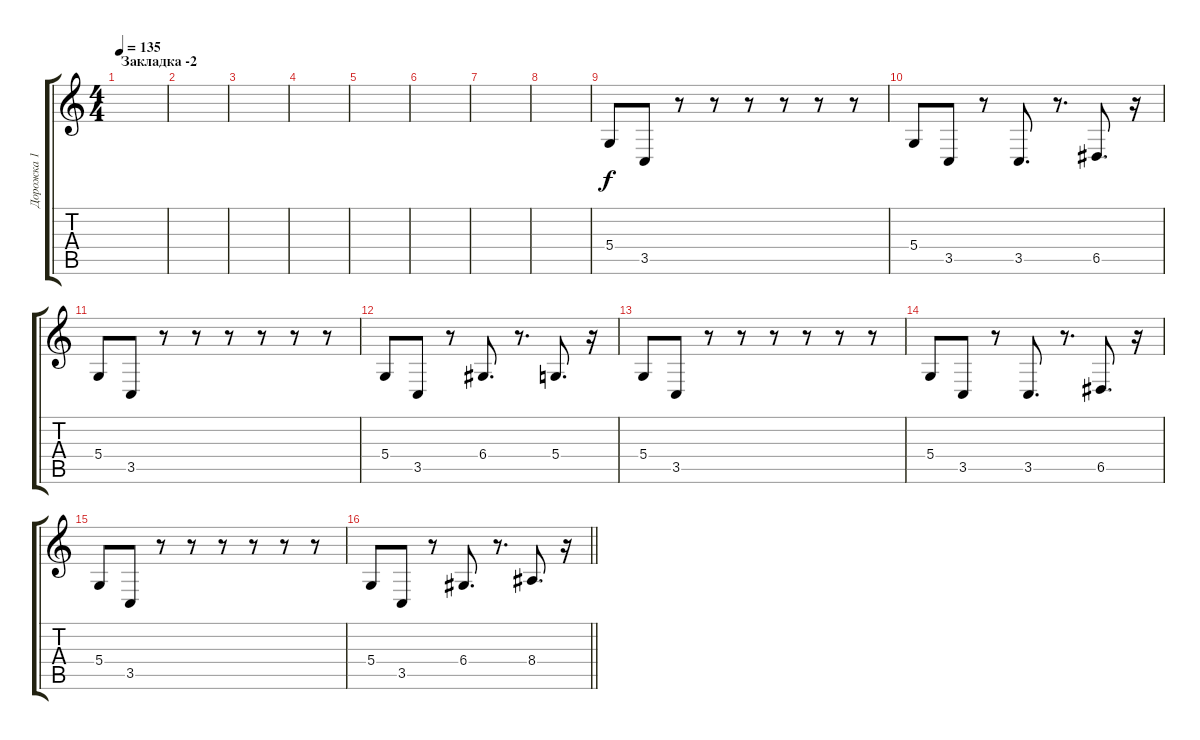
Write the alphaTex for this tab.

\track ("Дорожка 1" "Дорожка 1") {instrument stringensemble1}
\staff {score tabs}
\tuning (E4 B3 G3 D3 A2 E2) {hide}
\ts (4 4)
\section ("" "Закладка -2")
\tempo 135
\clef g2
\ks c
|
|
|
|
|
|
|
|
5.4.8 3.5.8 r.8 r.8 r.8 r.8 r.8 r.8 |
5.4.8 3.5.8 r.8 3.5.8{d} r.8{d} 6.5.8{d} r.16 |
5.4.8 3.5.8 r.8 r.8 r.8 r.8 r.8 r.8 |
5.4.8 3.5.8 r.8 6.4.8{d} r.8{d} 5.4.8{d} r.16 |
5.4.8 3.5.8 r.8 r.8 r.8 r.8 r.8 r.8 |
5.4.8 3.5.8 r.8 3.5.8{d} r.8{d} 6.5.8{d} r.16 |
5.4.8 3.5.8 r.8 r.8 r.8 r.8 r.8 r.8 |
\barLineRight lightlight
5.4.8 3.5.8 r.8 6.4.8{d} r.8{d} 8.4.8{d} r.16
